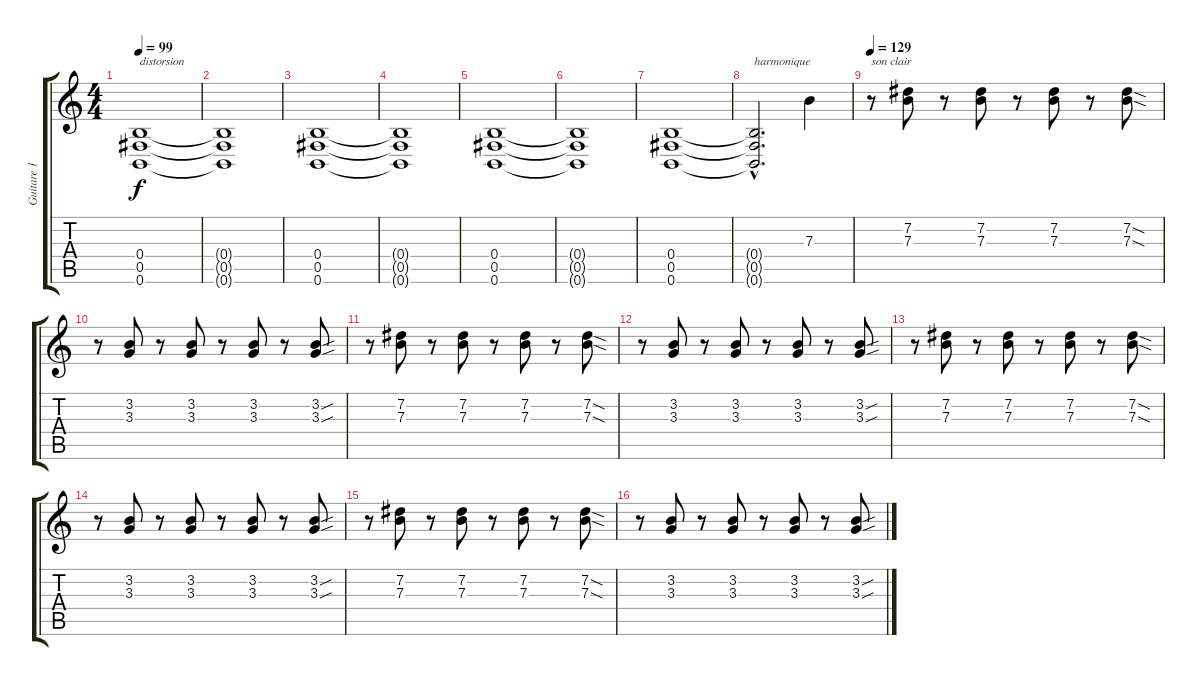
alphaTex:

\track ("Guitare 1" "Guitare 1") {instrument distortionguitar}
\staff {score tabs}
\tuning (Db4 Ab3 E3 B2 Gb2 B1) {hide}
\ts (4 4)
\tempo 99
\clef g2
\ks c
(0.4 0.5 0.6).1{txt "distorsion" dy f instrument distortionguitar} |
(0.4{t} 0.5{t} 0.6{t}).1 |
(0.4 0.5 0.6).1 |
(0.4{t} 0.5{t} 0.6{t}).1 |
(0.4 0.5 0.6).1 |
(0.4{t} 0.5{t} 0.6{t}).1 |
(0.4 0.5 0.6).1 |
(0.4{hac t} 0.5{hac t} 0.6{hac t}).2{d txt "harmonique"} 7.3.4{instrument guitarharmonics} |
\tempo 129
r.8{txt "son clair" instrument acousticguitarsteel} (7.2 7.3).8 r.8 (7.2 7.3).8 r.8 (7.2 7.3).8 r.8 (7.2{sod} 7.3{sod}).8 |
r.8 (3.2 3.3).8 r.8 (3.2 3.3).8 r.8 (3.2 3.3).8 r.8 (3.2{sou} 3.3{sou}).8 |
r.8 (7.2 7.3).8 r.8 (7.2 7.3).8 r.8 (7.2 7.3).8 r.8 (7.2{sod} 7.3{sod}).8 |
r.8 (3.2 3.3).8 r.8 (3.2 3.3).8 r.8 (3.2 3.3).8 r.8 (3.2{sou} 3.3{sou}).8 |
r.8 (7.2 7.3).8 r.8 (7.2 7.3).8 r.8 (7.2 7.3).8 r.8 (7.2{sod} 7.3{sod}).8 |
r.8 (3.2 3.3).8 r.8 (3.2 3.3).8 r.8 (3.2 3.3).8 r.8 (3.2{sou} 3.3{sou}).8 |
r.8 (7.2 7.3).8 r.8 (7.2 7.3).8 r.8 (7.2 7.3).8 r.8 (7.2{sod} 7.3{sod}).8 |
r.8 (3.2 3.3).8 r.8 (3.2 3.3).8 r.8 (3.2 3.3).8 r.8 (3.2{sou} 3.3{sou}).8
